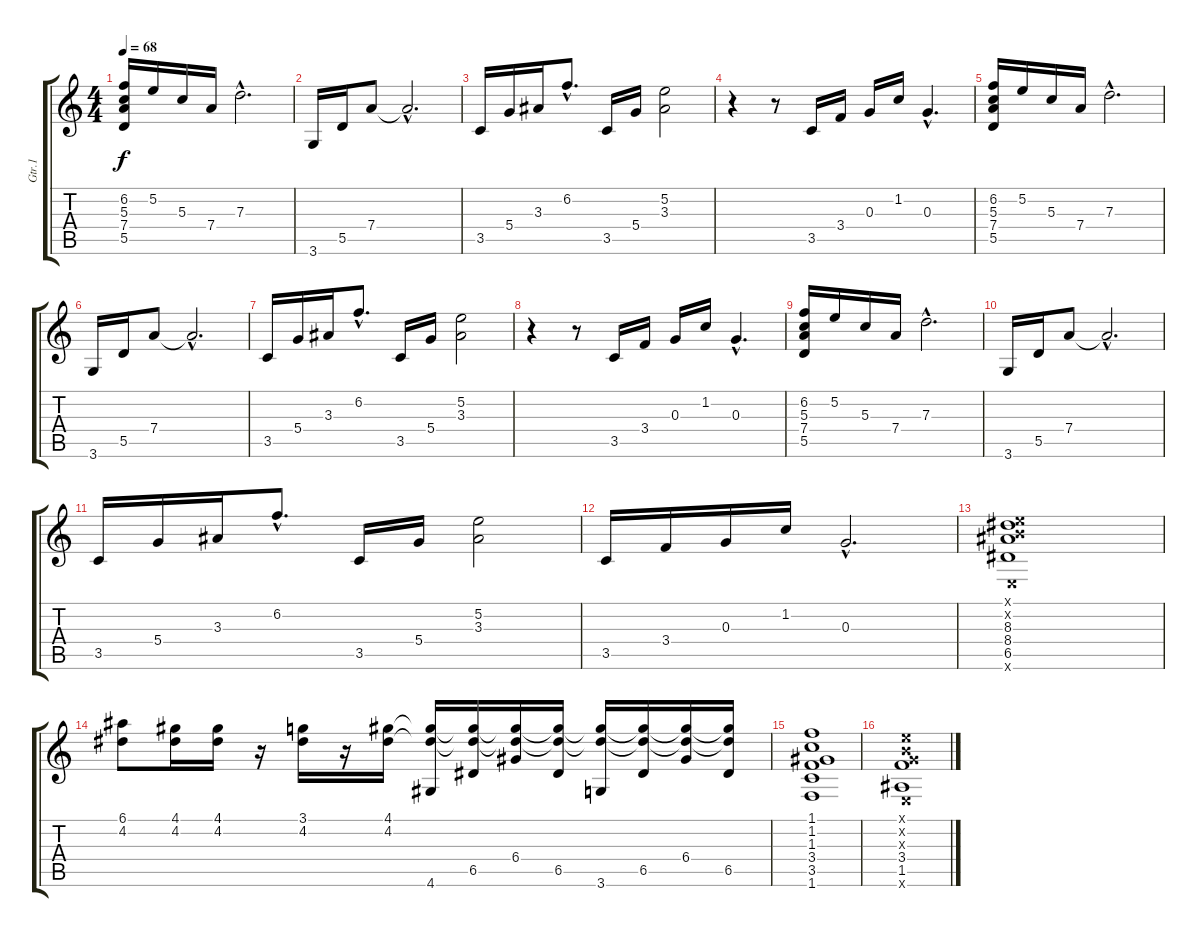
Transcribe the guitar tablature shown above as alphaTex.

\track ("Gtr.1" "Gtr.1") {instrument distortionguitar}
\staff {score tabs}
\tuning (E4 B3 G3 D3 A2 E2) {hide}
\ts (4 4)
\tempo 68
\clef g2
\ks c
(6.2 5.3 7.4 5.5).16{dy f} 5.2.16 5.3.16 7.4.16 7.3{hac}.2{d} |
3.6.16 5.5.16 7.4.8 7.4{hac t}.2{d} |
3.5.16 5.4.16 3.3.16 6.2{hac}.8{d} 3.5.16 5.4.16 (5.2 3.3).2 |
r.4 r.8 3.5.16 3.4.16 0.3.16 1.2.16 0.3{hac}.4{d} |
(6.2 5.3 7.4 5.5).16 5.2.16 5.3.16 7.4.16 7.3{hac}.2{d} |
3.6.16 5.5.16 7.4.8 7.4{hac t}.2{d} |
3.5.16 5.4.16 3.3.16 6.2{hac}.8{d} 3.5.16 5.4.16 (5.2 3.3).2 |
r.4 r.8 3.5.16 3.4.16 0.3.16 1.2.16 0.3{hac}.4{d} |
(6.2 5.3 7.4 5.5).16 5.2.16 5.3.16 7.4.16 7.3{hac}.2{d} |
3.6.16 5.5.16 7.4.8 7.4{hac t}.2{d} |
3.5.16 5.4.16 3.3.16 6.2{hac}.8{d} 3.5.16 5.4.16 (5.2 3.3).2 |
3.5.16 3.4.16 0.3.16 1.2.16 0.3{hac}.2{d} |
(0.1{x} 0.2{x} 8.3 8.4 6.5 0.6{x}).1{instrument distortionguitar} |
(6.1 4.2).8 (4.1 4.2).16 (4.1 4.2).16 r.16 (3.1 4.2).16 r.16 (4.1 4.2).16 (4.1{t} 4.2{t} 4.6).16 (4.1{t} 4.2{t} 6.5).16 (4.1{t} 4.2{t} 6.4).16 (4.1{t} 4.2{t} 6.5).16 (4.1{t} 4.2{t} 3.6).16 (4.1{t} 4.2{t} 6.5).16 (4.1{t} 4.2{t} 6.4).16 (4.1{t} 4.2{t} 6.5).16 |
(1.1 1.2 1.3 3.4 3.5 1.6).1 |
(0.1{x} 0.2{x} 0.3{x} 3.4 1.5 0.6{x}).1
